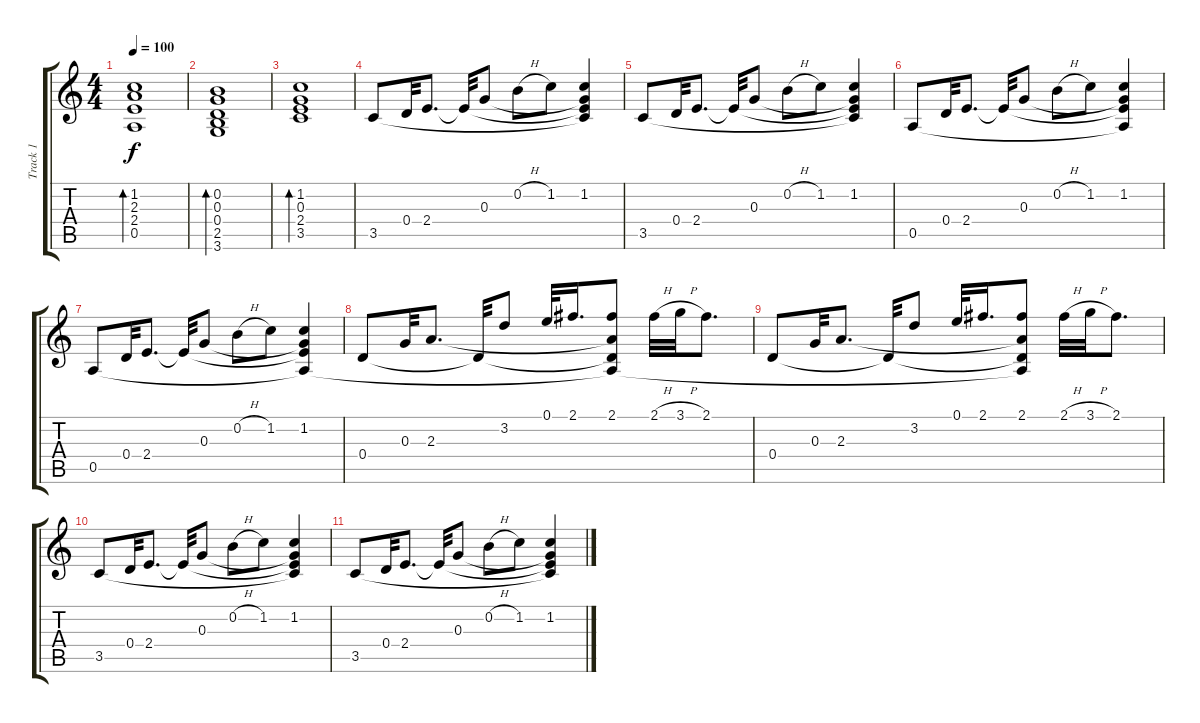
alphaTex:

\track ("Track 1" "Track 1") {instrument acousticguitarsteel}
\staff {score tabs}
\tuning (E4 B3 G3 D3 A2 E2) {hide}
\ts (4 4)
\tempo 100
\clef g2
\ks c
(1.2 2.3 2.4 0.5).1{bd 120 dy f} |
(0.2 0.3 0.4 2.5 3.6).1{bd 120} |
(1.2 0.3 2.4 3.5).1{bd 120} |
3.5.8 0.4.32 2.4.8{d} 2.4{t}.32 0.3.8 0.2{h}.8 1.2.8 (1.2 0.3{t} 2.4{t} 3.5{t}).4 |
3.5.8 0.4.32 2.4.8{d} 2.4{t}.32 0.3.8 0.2{h}.8 1.2.8 (1.2 0.3{t} 2.4{t} 3.5{t}).4 |
0.5.8 0.4.32 2.4.8{d} 2.4{t}.32 0.3.8 0.2{h}.8 1.2.8 (1.2 0.3{t} 2.4{t} 0.5{t}).4 |
0.5.8 0.4.32 2.4.8{d} 2.4{t}.32 0.3.8 0.2{h}.8 1.2.8 (1.2 0.3{t} 2.4{t} 0.5{t}).4 |
0.4.8 0.3.32 2.3.8{d} 0.4{t}.32 3.2.8 0.1.32 2.1.16{d} (2.1 2.3{t} 0.4{t} 0.5{t}).8 2.1{h}.32 3.1{h}.32 2.1.8{d} |
0.4.8 0.3.32 2.3.8{d} 0.4{t}.32 3.2.8 0.1.32 2.1.16{d} (2.1 2.3{t} 0.4{t} 0.5{t}).8 2.1{h}.32 3.1{h}.32 2.1.8{d} |
3.5.8 0.4.32 2.4.8{d} 2.4{t}.32 0.3.8 0.2{h}.8 1.2.8 (1.2 0.3{t} 2.4{t} 3.5{t}).4 |
3.5.8 0.4.32 2.4.8{d} 2.4{t}.32 0.3.8 0.2{h}.8 1.2.8 (1.2 0.3{t} 2.4{t} 3.5{t}).4
